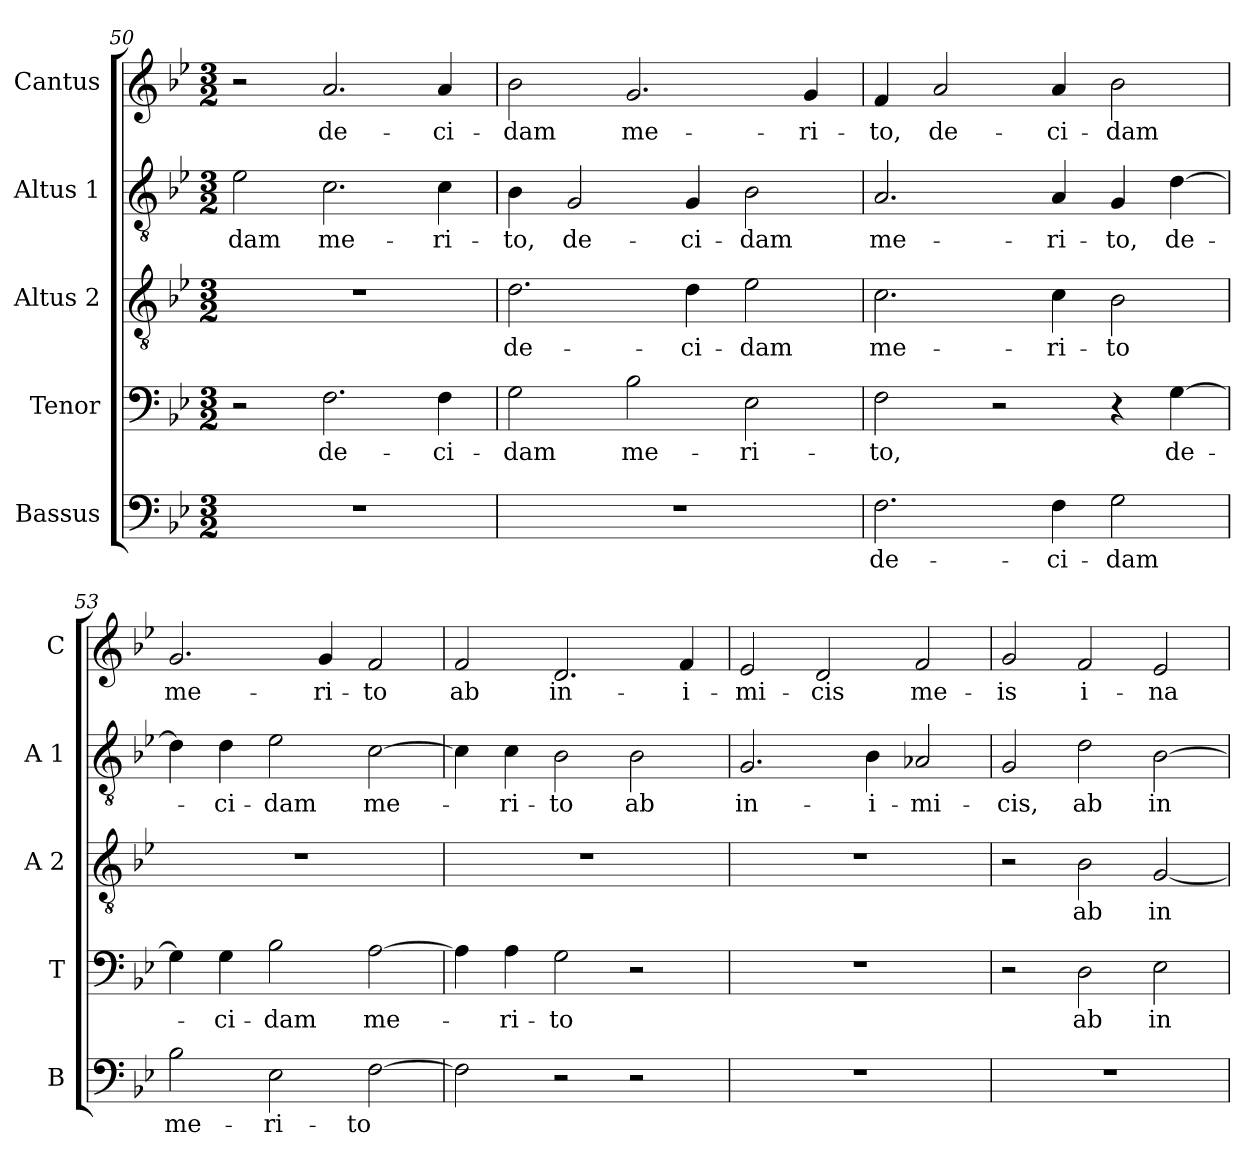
**kern	**text	**kern	**text	**kern	**text	**kern	**text	**kern	**text
*part5	*part5	*part4	*part4	*part3	*part3	*part2	*part2	*part1	*part1
*staff5	*staff5	*staff4	*staff4	*staff3	*staff3	*staff2	*staff2	*staff1	*staff1
*I"Bassus	*	*I"Tenor	*	*I"Altus 2	*	*I"Altus 1	*	*I"Cantus	*
*I'B	*	*I'T	*	*I'A 2	*	*I'A 1	*	*I'C	*
*clefF4	*	*clefF4	*	*clefGv2	*	*clefGv2	*	*clefG2	*
*k[b-e-]	*	*k[b-e-]	*	*k[b-e-]	*	*k[b-e-]	*	*k[b-e-]	*
*B-:	*	*B-:	*	*B-:	*	*B-:	*	*B-:	*
*M3/2	*	*M3/2	*	*M3/2	*	*M3/2	*	*M3/2	*
=50	=50	=50	=50	=50	=50	=50	=50	=50	=50
!	!	!	!	!	!	!	!LO:LY:b	!	!
1.r	.	2r	.	1.r	.	2e-\	-dam	2r	.
!	!	!	!LO:LY:b	!	!	!	!LO:LY:b	!	!LO:LY:b
.	.	2.F\	de-	.	.	2.c\	me-	2.a/	de-
!	!	!	!LO:LY:b	!	!	!	!LO:LY:b	!	!LO:LY:b
.	.	4F\	-ci-	.	.	4c\	-ri-	4a/	-ci-
=51	=51	=51	=51	=51	=51	=51	=51	=51	=51
!	!	!	!LO:LY:b	!	!LO:LY:b	!	!LO:LY:b	!	!LO:LY:b
1.r	.	2G\	-dam	2.d\	de-	4B-\	-to,	2b-\	-dam
!	!	!	!	!	!	!	!LO:LY:b	!	!
.	.	.	.	.	.	2G/	de-	.	.
!	!	!	!LO:LY:b	!	!	!	!	!	!LO:LY:b
.	.	2B-\	me-	.	.	.	.	2.g/	me-
!	!	!	!	!	!LO:LY:b	!	!LO:LY:b	!	!
.	.	.	.	4d\	-ci-	4G/	-ci-	.	.
!	!	!	!LO:LY:b	!	!LO:LY:b	!	!LO:LY:b	!	!
.	.	2E-\	-ri-	2e-\	-dam	2B-\	-dam	.	.
!	!	!	!	!	!	!	!	!	!LO:LY:b
.	.	.	.	.	.	.	.	4g/	-ri-
=52	=52	=52	=52	=52	=52	=52	=52	=52	=52
!	!LO:LY:b	!	!LO:LY:b	!	!LO:LY:b	!	!LO:LY:b	!	!LO:LY:b
2.F\	de-	2F\	-to,	2.c\	me-	2.A/	me-	4f/	-to,
!	!	!	!	!	!	!	!	!	!LO:LY:b
.	.	.	.	.	.	.	.	2a/	de-
.	.	2r	.	.	.	.	.	.	.
!	!LO:LY:b	!	!	!	!LO:LY:b	!	!LO:LY:b	!	!LO:LY:b
4F\	-ci-	.	.	4c\	-ri-	4A/	-ri-	4a/	-ci-
!	!LO:LY:b	!	!	!	!LO:LY:b	!	!LO:LY:b	!	!LO:LY:b
2G\	-dam	4r	.	2B-\	-to	4G/	-to,	2b-\	-dam
!	!	!	!LO:LY:b	!	!	!	!LO:LY:b	!	!
.	.	[4G\	de-	.	.	[4d\	de-	.	.
=53	=53	=53	=53	=53	=53	=53	=53	=53	=53
!	!LO:LY:b	!	!	!	!	!	!	!	!LO:LY:b
2B-\	me-	4G\]	.	1.r	.	4d\]	.	2.g/	me-
!	!	!	!LO:LY:b	!	!	!	!LO:LY:b	!	!
.	.	4G\	-ci-	.	.	4d\	-ci-	.	.
!	!LO:LY:b	!	!LO:LY:b	!	!	!	!LO:LY:b	!	!
2E-\	-ri-	2B-\	-dam	.	.	2e-\	-dam	.	.
!	!	!	!	!	!	!	!	!	!LO:LY:b
.	.	.	.	.	.	.	.	4g/	-ri-
!	!LO:LY:b	!	!LO:LY:b	!	!	!	!LO:LY:b	!	!LO:LY:b
[2F\	-to	[2A\	me-	.	.	[2c\	me-	2f/	-to
!!LO:PB:g=z
=54	=54	=54	=54	=54	=54	=54	=54	=54	=54
!	!	!	!	!	!	!	!	!	!LO:LY:b
2F\]	.	4A\]	.	1.r	.	4c\]	.	2f/	ab
!	!	!	!LO:LY:b	!	!	!	!LO:LY:b	!	!
.	.	4A\	-ri-	.	.	4c\	-ri-	.	.
!	!	!	!LO:LY:b	!	!	!	!LO:LY:b	!	!LO:LY:b
2r	.	2G\	-to	.	.	2B-\	-to	2.d/	in-
!	!	!	!	!	!	!	!LO:LY:b	!	!
2r	.	2r	.	.	.	2B-\	ab	.	.
!	!	!	!	!	!	!	!	!	!LO:LY:b
.	.	.	.	.	.	.	.	4f/	-i-
=55	=55	=55	=55	=55	=55	=55	=55	=55	=55
!	!	!	!	!	!	!	!LO:LY:b	!	!LO:LY:b
1.r	.	1.r	.	1.r	.	2.G/	in-	2e-/	-mi-
!	!	!	!	!	!	!	!	!	!LO:LY:b
.	.	.	.	.	.	.	.	2d/	-cis
!	!	!	!	!	!	!	!LO:LY:b	!	!
.	.	.	.	.	.	4B-\	-i-	.	.
!	!	!	!	!	!	!	!LO:LY:b	!	!LO:LY:b
.	.	.	.	.	.	2A-X/	-mi-	2f/	me-
=56	=56	=56	=56	=56	=56	=56	=56	=56	=56
!	!	!	!	!	!	!	!LO:LY:b	!	!LO:LY:b
1.r	.	2r	.	2r	.	2G/	-cis,	2g/	-is
!	!	!	!LO:LY:b	!	!LO:LY:b	!	!LO:LY:b	!	!LO:LY:b
.	.	2D\	ab	2B-\	ab	2d\	ab	2f/	i-
!	!	!	!LO:LY:b	!	!LO:LY:b	!	!LO:LY:b	!	!LO:LY:b
.	.	2E-\	in-	[2G/	in-	[2B-\	in-	2e-/	-na-
=	=	=	=	=	=	=	=	=	=
*-	*-	*-	*-	*-	*-	*-	*-	*-	*-
